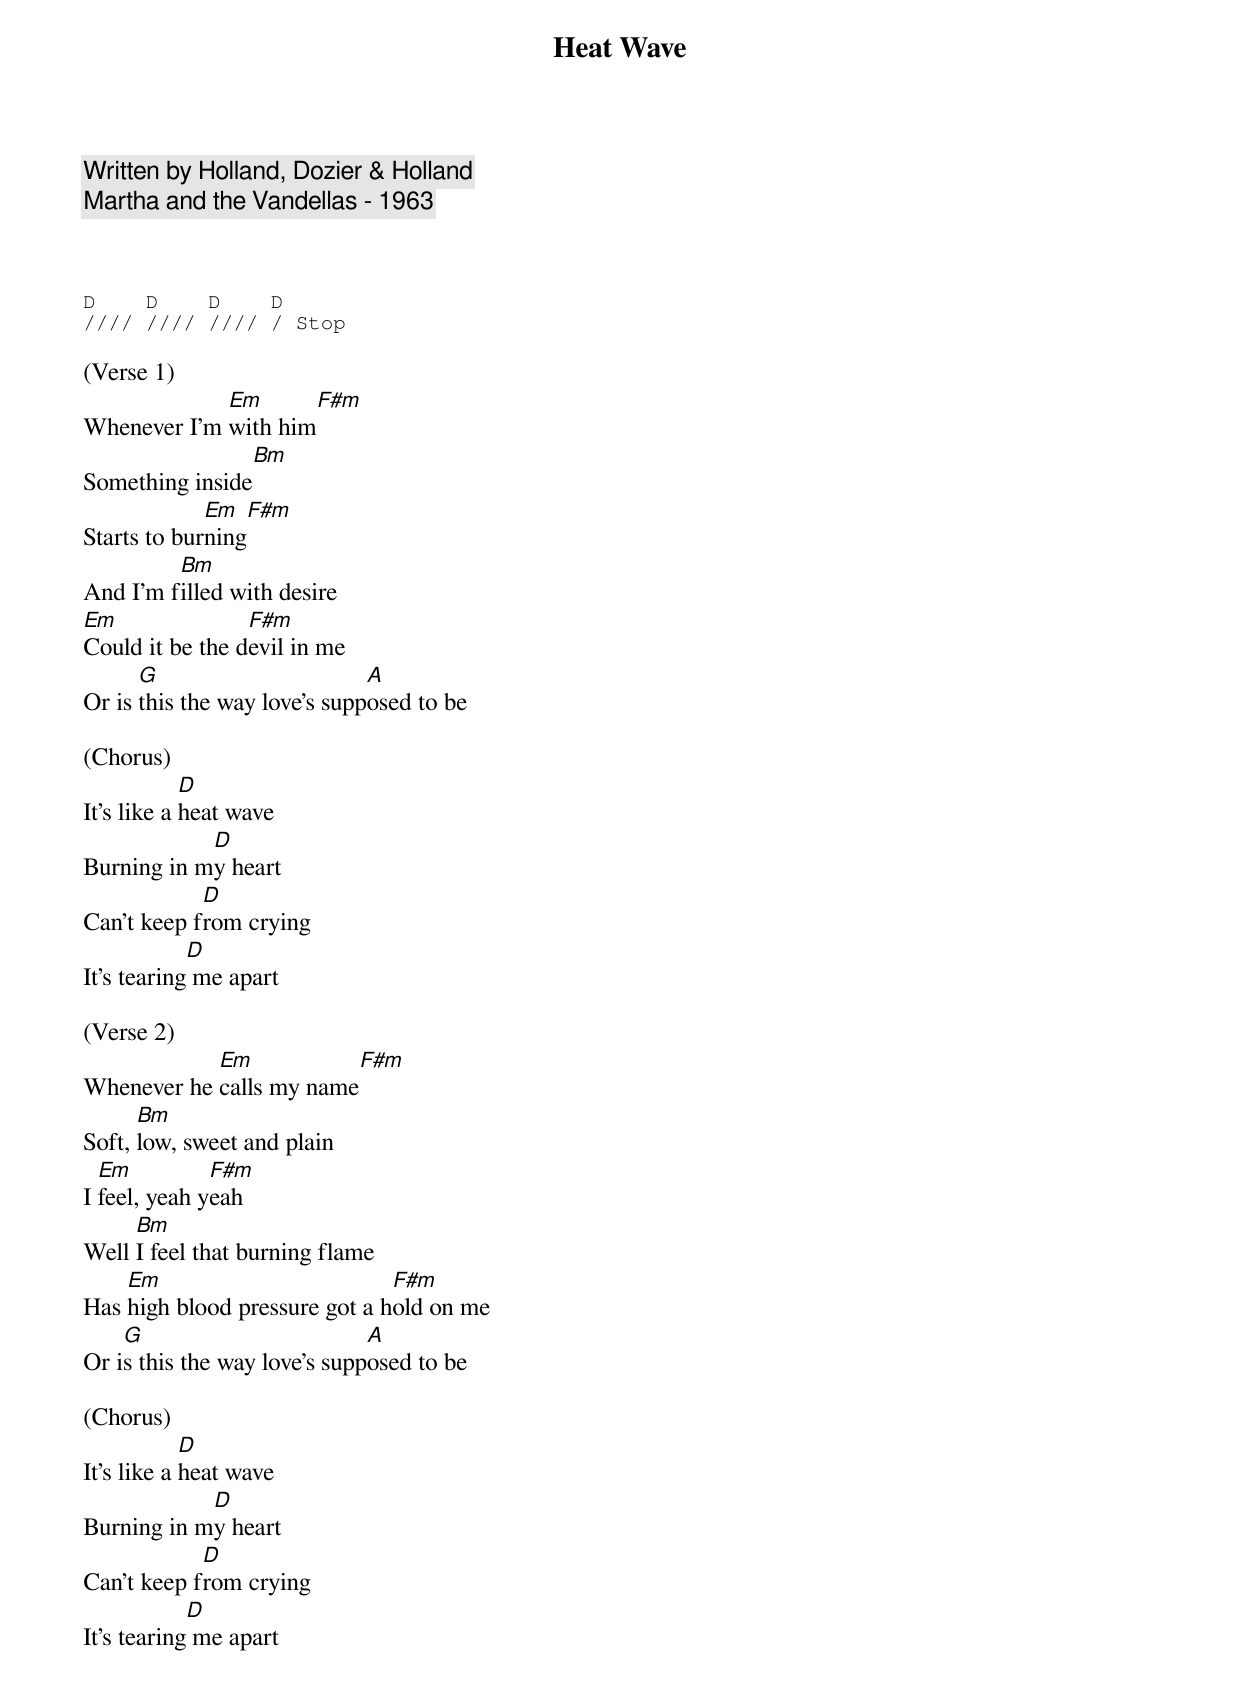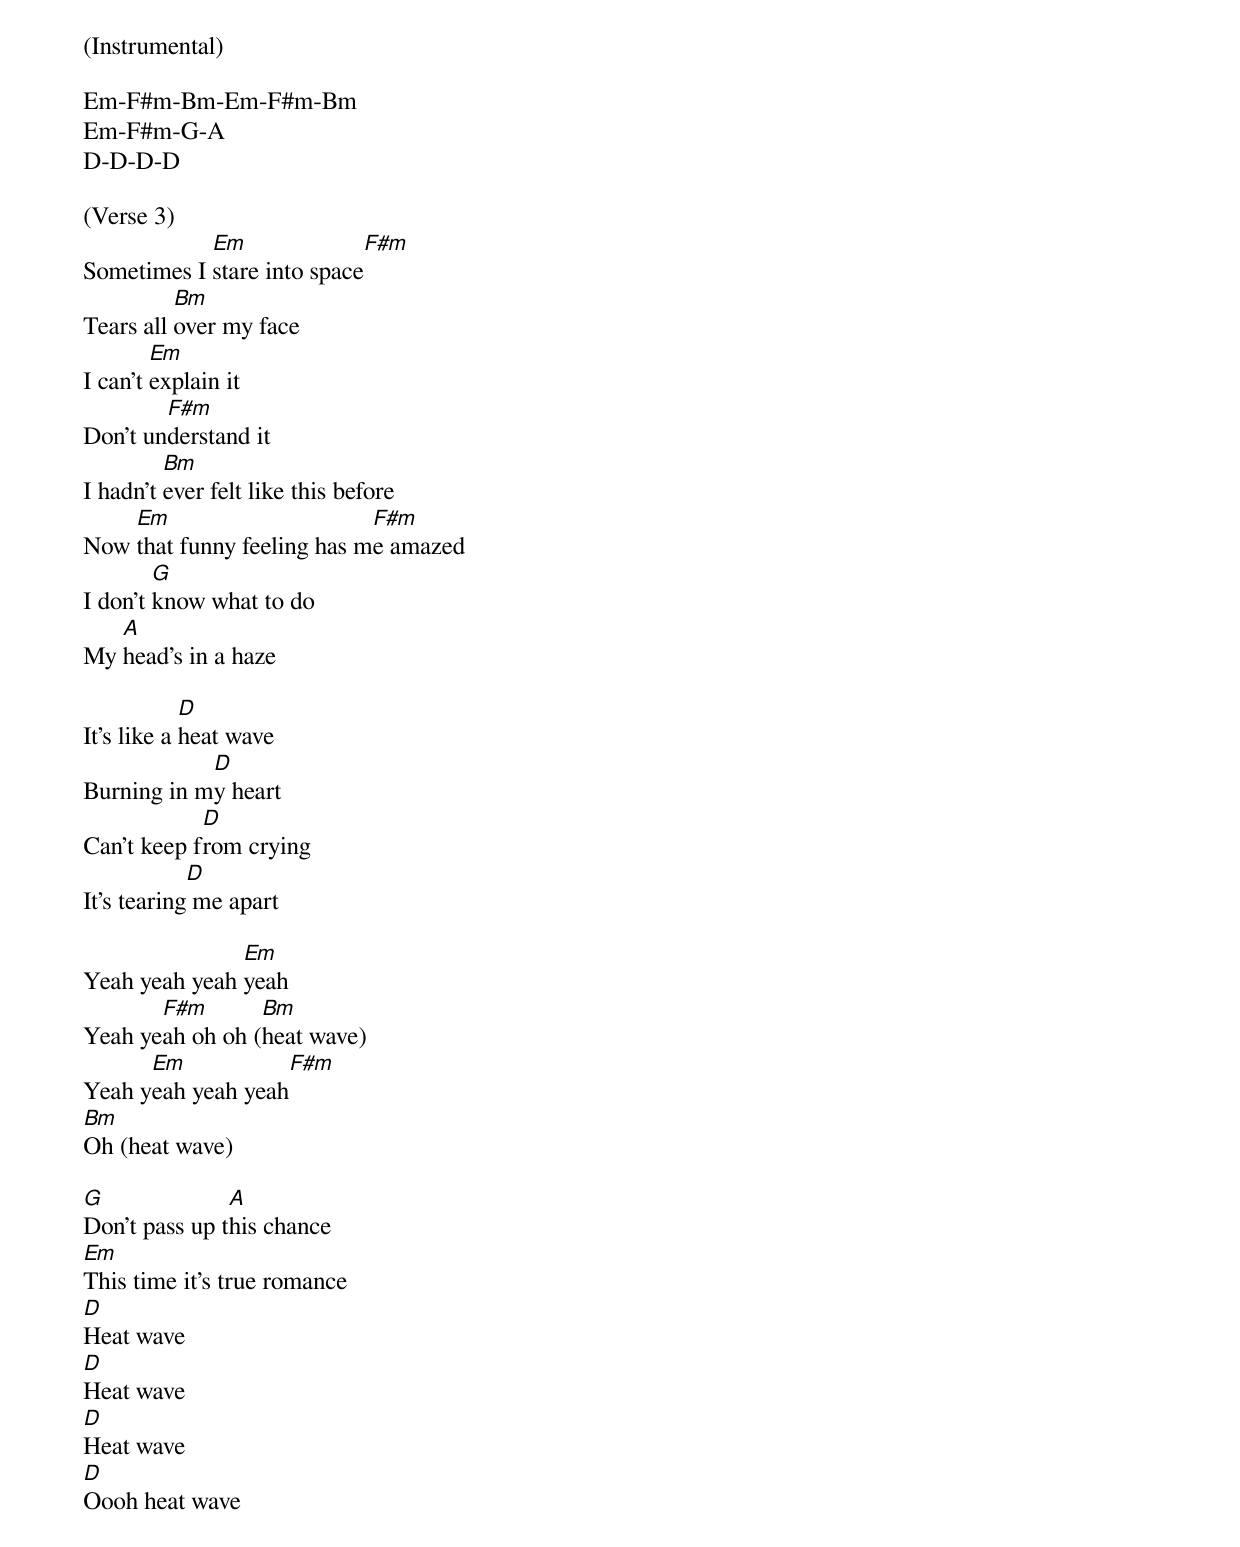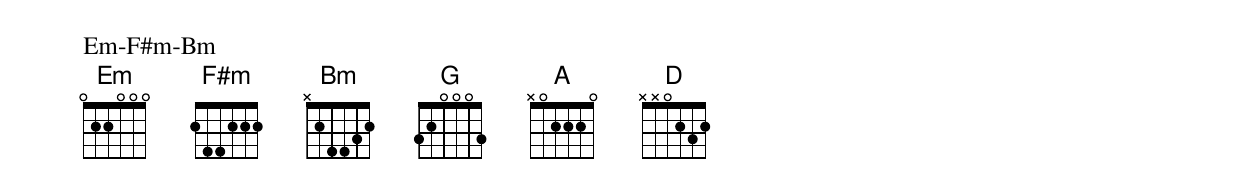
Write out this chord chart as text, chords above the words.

Heat Wave

Written by Holland, Dozier & Holland
Martha and the Vandellas - 1963



D    D    D    D
//// //// //// / Stop

(Verse 1)
             Em       F#m
Whenever I'm with him
                Bm
Something inside
             Em       F#m
Starts to burning
         Bm
And I'm filled with desire
Em               F#m
Could it be the devil in me
      G                       A
Or is this the way love's supposed to be

(Chorus)
            D
It's like a heat wave
            D
Burning in my heart
            D
Can't keep from crying
            D
It's tearing me apart

(Verse 2)
            Em            F#m
Whenever he calls my name
      Bm
Soft, low, sweet and plain
  Em          F#m
I feel, yeah yeah
     Bm
Well I feel that burning flame
    Em                         F#m
Has high blood pressure got a hold on me
    G                         A
Or is this the way love's supposed to be

(Chorus)
            D
It's like a heat wave
            D
Burning in my heart
            D
Can't keep from crying
            D
It's tearing me apart


(Instrumental)

Em-F#m-Bm-Em-F#m-Bm
Em-F#m-G-A
D-D-D-D

(Verse 3)
            Em               F#m
Sometimes I stare into space
          Bm
Tears all over my face
        Em
I can't explain it
        F#m
Don't understand it
         Bm
I hadn't ever felt like this before
    Em                      F#m
Now that funny feeling has me amazed
        G
I don't know what to do
   A
My head's in a haze

            D
It's like a heat wave
            D
Burning in my heart
            D
Can't keep from crying
            D
It's tearing me apart

               Em
Yeah yeah yeah yeah
       F#m       Bm
Yeah yeah oh oh (heat wave)
      Em            F#m
Yeah yeah yeah yeah
Bm
Oh (heat wave)

G              A
Don't pass up this chance
Em
This time it's true romance
D
Heat wave
D
Heat wave
D
Heat wave
D
Oooh heat wave

Em-F#m-Bm
